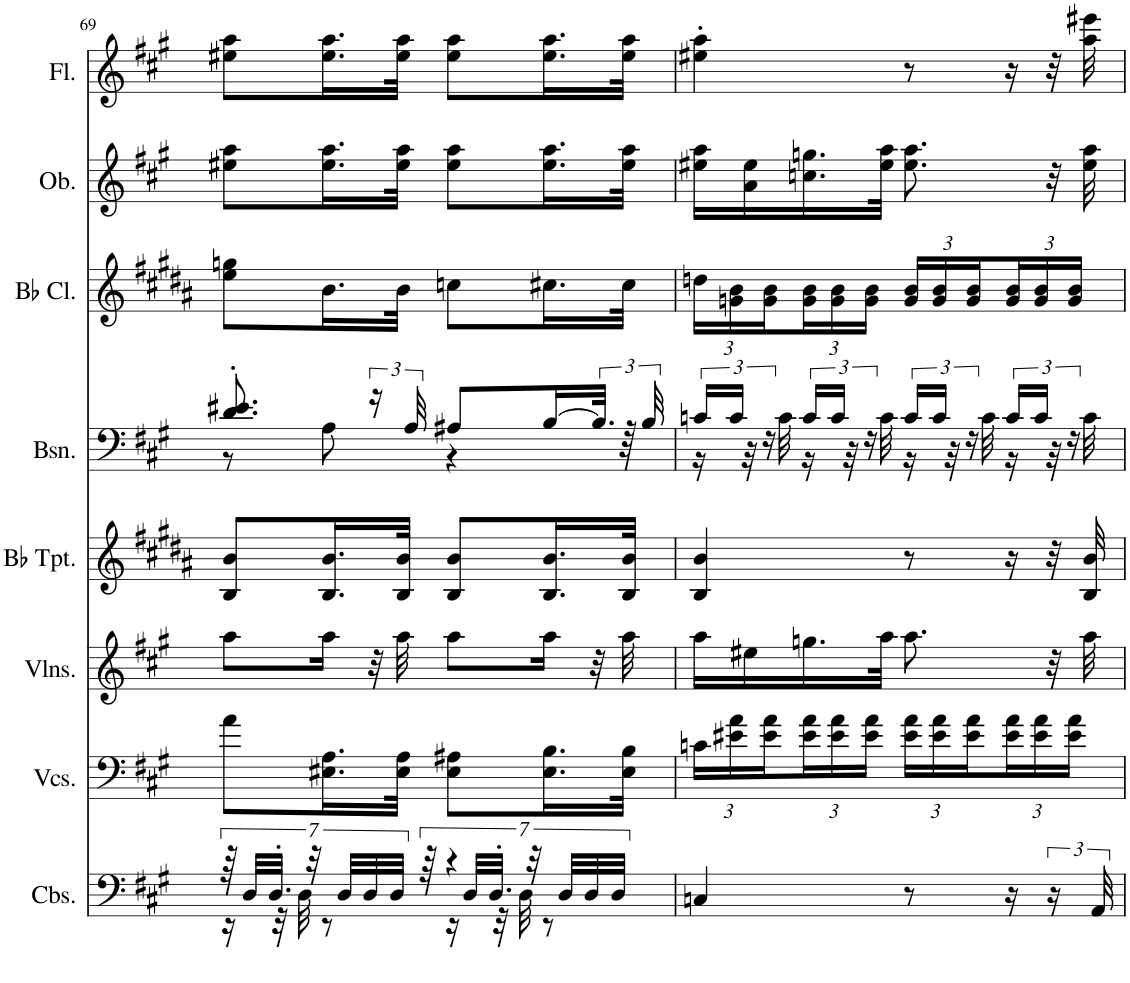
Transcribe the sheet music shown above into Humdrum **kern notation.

**kern	**kern	**kern	**kern	**kern	**kern	**kern	**kern
*part8	*part7	*part6	*part5	*part4	*part3	*part2	*part1
*staff8	*staff7	*staff6	*staff5	*staff4	*staff3	*staff2	*staff1
*I"Contrabasses, Contrabasse	*I"Violoncellos, Viola	*I"Violins, Violine I	*I"Bb Trumpet, 2 Trombe in D	*I"Bassoon, 2 Fagotti	*I"Bb Clarinet, 2 Clarinetti in A	*I"Oboe, 2 Oboi	*I"Flute, 2 Flauti
*I'Cbs.	*I'Vcs.	*I'Vlns.	*I'Bb Tpt.	*I'Bsn.	*I'Bb Cl.	*I'Ob.	*I'Fl.
!!LO:PB:g=z
*clefF4	*clefF4	*clefG2	*clefG2	*clefF4	*clefG2	*clefG2	*clefG2
*Trd7c12	*	*	*Trd1c2	*	*Trd1c2	*	*
*k[f#c#g#]	*k[f#c#g#]	*k[f#c#g#]	*k[f#c#g#d#a#]	*k[f#c#g#]	*k[f#c#g#d#a#]	*k[f#c#g#]	*k[f#c#g#]
*M2/4	*M2/4	*M2/4	*M2/4	*M2/4	*M2/4	*M2/4	*M2/4
=69	=69	=69	=69	=69	=69	=69	=69
*^	*	*	*	*^	*	*	*
56r	16r	8a\L	8aa\L	8B/ 8b/L	8.d/' 8.e#X/'	8r	8ee\ 8ggn\L	8ee#X\ 8aa\L	8ee#X\ 8aa\L
28D/LLL	.	.	.	.	.	.	.	.	.
28.D'/JJJ	.	.	.	.	.	.	.	.	.
.	32r	.	.	.	.	.	.	.	.
.	32D\	.	.	.	.	.	.	.	.
28r	.	.	.	.	.	.	.	.	.
.	8r	16.E#X\ 16.A\L	16aa\Jk	16.B/ 16.b/L	.	8A\	16.b\L	16.ee#\ 16.aa\L	16.ee#\ 16.aa\L
28D/LLL	.	.	.	.	.	.	.	.	.
28D/	.	.	.	.	.	.	.	.	.
.	.	.	32r	.	24r	.	.	.	.
28D/JJJ	.	.	.	.	.	.	.	.	.
.	.	32E#\ 32A\JJk	32aa\	32B/ 32b/JJk	.	.	32b\JJk	32ee#\ 32aa\JJk	32ee#\ 32aa\JJk
.	.	.	.	.	48A/	.	.	.	.
56r	16r	8E#\ 8A#X\L	8aa\L	8B/ 8b/L	8A#X/L	4r	8ccn\L	8ee#\ 8aa\L	8ee#\ 8aa\L
4r	.	.	.	.	.	.	.	.	.
.	32r	.	.	.	.	.	.	.	.
.	32D\	.	.	.	.	.	.	.	.
.	8r	16.E#\ 16.B\L	16aa\Jk	16.B/ 16.b/L	[16B/L	.	16.cc#X\L	16.ee#\ 16.aa\L	16.ee#\ 16.aa\L
.	.	.	32r	.	48.B/JJk]	.	.	.	.
.	.	32E#\ 32B\JJk	32aa\	32B/ 32b/JJk	96r	.	32cc#\JJk	32ee#\ 32aa\JJk	32ee#\ 32aa\JJk
.	.	.	.	.	48B/	.	.	.	.
.	4ryy	4ryy	4ryy	4ryy	4ryy	4ryy	4ryy	4ryy	4ryy
28D/LLL	.	.	.	.	.	.	.	.	.
28.D'/JJJ	.	.	.	.	.	.	.	.	.
28r	.	.	.	.	.	.	.	.	.
28D/LLL	.	.	.	.	.	.	.	.	.
28D/	.	.	.	.	.	.	.	.	.
28D/JJJ	.	.	.	.	.	.	.	.	.
*v	*v	*	*	*	*	*	*	*	*
=70	=70	=70	=70	=70	=70	=70	=70	=70
*	*Xbrackettup	*	*	*	*	*Xbrackettup	*	*
4Cn/	24cn\LL	16aa\LL	4B/ 4b/	24cn/LL	16r	24ddn\LL	16ee#X\ 16aa\LL	4ee#X\' 4aa\'
.	24e#X\ 24a\	.	.	24c/JJ	.	24gn\ 24b\	.	.
.	.	16ee#X\	.	.	32r	.	16a\ 16ee#\	.
.	24e#\ 24a\	.	.	24r	.	24g\ 24b\	.	.
.	.	.	.	.	32c\	.	.	.
.	24e#\ 24a\	16.ggn\	.	24c/LL	16r	24g\ 24b\	16.ccn\ 16.ggn\	.
.	24e#\ 24a\	.	.	24c/JJ	.	24g\ 24b\	.	.
.	.	.	.	.	32r	.	.	.
.	24e#\ 24a\JJ	.	.	24r	.	24g\ 24b\JJ	.	.
.	.	32aa\JJk	.	.	32c\	.	32ee#\ 32aa\JJk	.
8r	24e#\ 24a\LL	8.aa\	8r	24c/LL	16r	24g/ 24b/LL	8.ee#\ 8.aa\	8r
.	24e#\ 24a\	.	.	24c/JJ	.	24g/ 24b/	.	.
.	.	.	.	.	32r	.	.	.
.	24e#\ 24a\	.	.	24r	.	24g/ 24b/	.	.
.	.	.	.	.	32c\	.	.	.
16r	24e#\ 24a\	.	16r	24c/LL	16r	24g/ 24b/	.	16r
.	24e#\ 24a\	.	.	24c/JJ	.	24g/ 24b/	.	.
24r	.	32r	32r	.	32r	.	32r	32r
.	24e#\ 24a\JJ	.	.	24r	.	24g/ 24b/JJ	.	.
.	.	32aa\	32B/ 32b/	.	32c\	.	32ee#\ 32aa\	32aa\ 32eee#X\
48AA/	.	.	.	.	.	.	.	.
*	*	*	*	*v	*v	*	*	*
=	=	=	=	=	=	=	=
*-	*-	*-	*-	*-	*-	*-	*-
